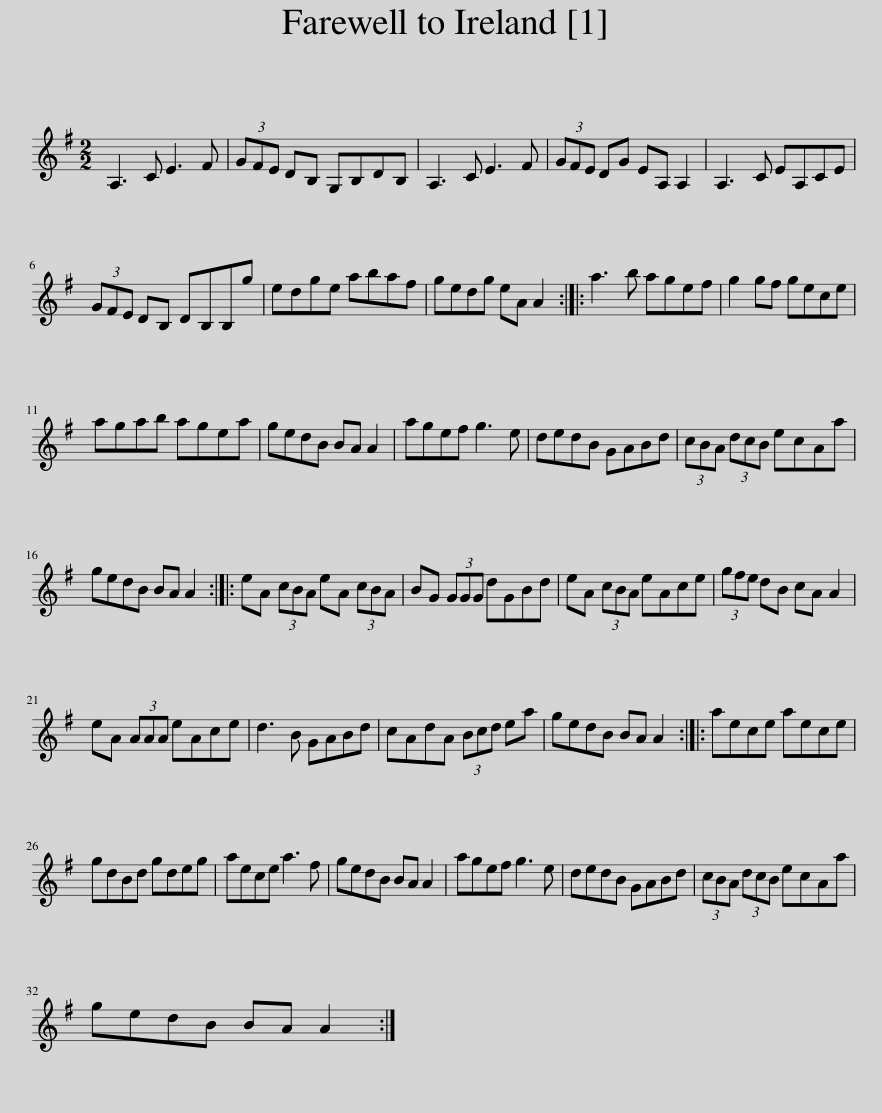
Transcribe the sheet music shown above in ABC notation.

X:1
L:1/8
M:2/2
I:linebreak $
K:G
V:1 treble
V:1
 A,3 C E3 F | (3GFE DB, G,B,DB, | A,3 C E3 F | (3GFE DG EA, A,2 | A,3 C EA,CE |$ %5
 (3GFE DB, DB,B,g | edge abaf | gedg eA A2 :: a3 b agef | g2 gf gece |$ %10
 agab agea | gedB BA A2 | agef g3 e | dedB GABd | (3cBA (3dcB ecAa |$ %15
 gedB BA A2 :: eA (3cBA eA (3cBA | BG (3GGG dGBd | eA (3cBA eAce | (3gfe dB cA A2 |$ %20
 eA (3AAA eAce | d3 B GABd | cAdA (3Bcd ea | gedB BA A2 :: aece aece |$ %25
 gdBd gdeg | aece a3 f | gedB BA A2 | agef g3 e | dedB GABd | %30
 (3cBA (3dcB ecAa |$ gedB BA A2 :| %32
